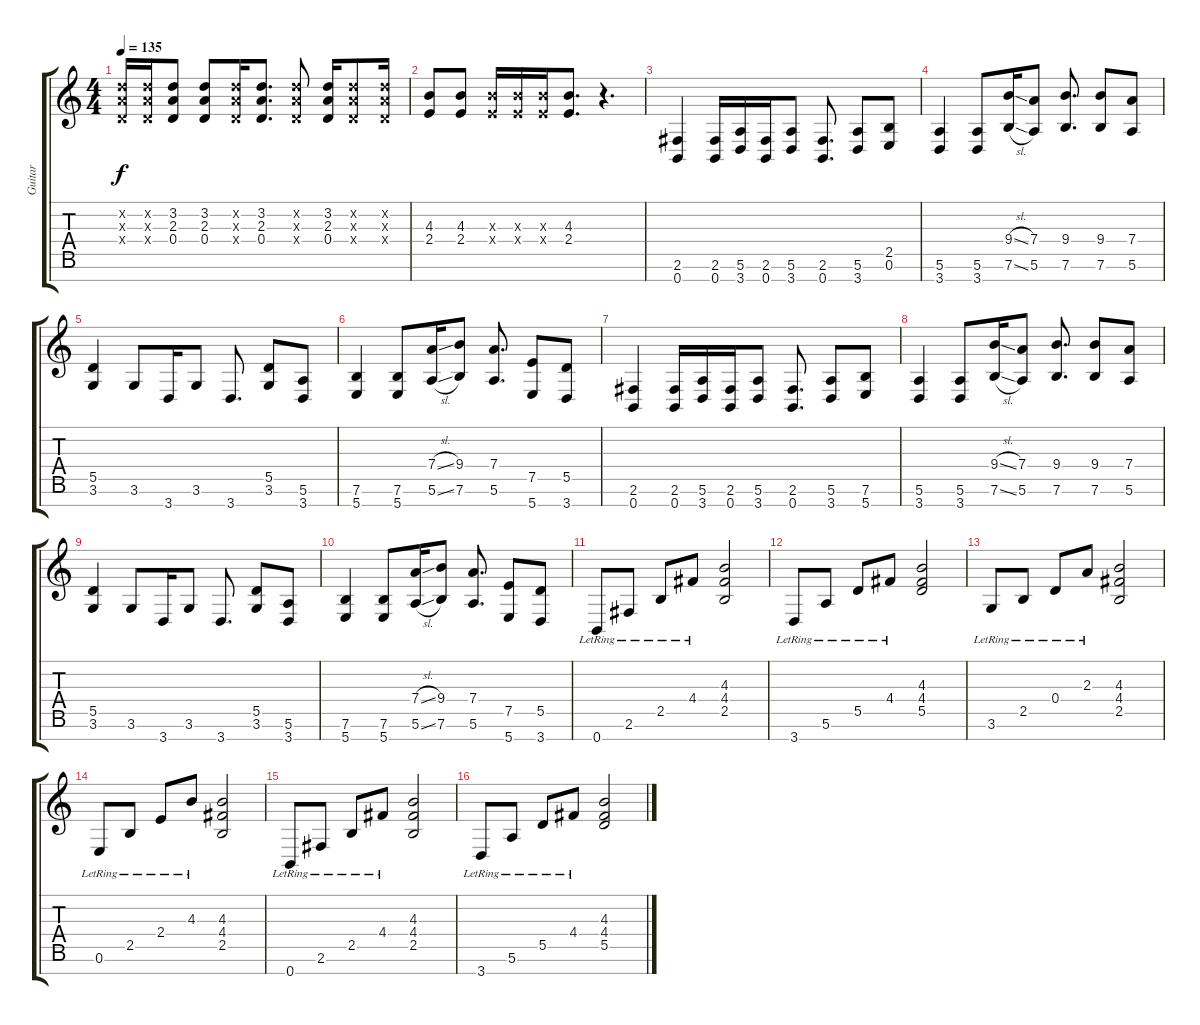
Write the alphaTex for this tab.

\track ("Guitar" "Guitar") {instrument distortionguitar}
\staff {score tabs}
\tuning (E4 B3 G3 D3 A2 E2 B1) {hide}
\ts (4 4)
\tempo 135
\clef g2
\ks c
(3.2{x} 2.3{x} 0.4{x}).16{dy f} (3.2{x} 2.3{x} 0.4{x}).16 (3.2 2.3 0.4).8 (3.2 2.3 0.4).8 (3.2{x} 2.3{x} 0.4{x}).16 (3.2 2.3 0.4).8{d} (3.2{x} 2.3{x} 0.4{x}).8 (3.2 2.3 0.4).16 (3.2{x} 2.3{x} 0.4{x}).8 (3.2{x} 2.3{x} 0.4{x}).16 |
(4.3 2.4).8 (4.3 2.4).8 (4.3{x} 2.4{x}).16 (4.3{x} 2.4{x}).16 (4.3{x} 2.4{x}).16 (4.3 2.4).8{d} r.4{d} |
(2.6 0.7).4 (2.6 0.7).16 (5.6 3.7).16 (2.6 0.7).16 (5.6 3.7).8 (2.6 0.7).8{d} (5.6 3.7).8 (2.5 0.6).8 |
(5.6 3.7).4 (5.6 3.7).8 (9.4{sl} 7.6{sl}).16 (7.4 5.6).8 (9.4 7.6).8{d} (9.4 7.6).8 (7.4 5.6).8 |
(5.5 3.6).4 3.6.8 3.7.16 3.6.8 3.7.8{d} (5.5 3.6).8 (5.6 3.7).8 |
(7.6 5.7).4 (7.6 5.7).8 (7.4{sl} 5.6{sl}).16 (9.4 7.6).8 (7.4 5.6).8{d} (7.5 5.7).8 (5.5 3.7).8 |
(2.6 0.7).4 (2.6 0.7).16 (5.6 3.7).16 (2.6 0.7).16 (5.6 3.7).8 (2.6 0.7).8{d} (5.6 3.7).8 (7.6 5.7).8 |
(5.6 3.7).4 (5.6 3.7).8 (9.4{sl} 7.6{sl}).16 (7.4 5.6).8 (9.4 7.6).8{d} (9.4 7.6).8 (7.4 5.6).8 |
(5.5 3.6).4 3.6.8 3.7.16 3.6.8 3.7.8{d} (5.5 3.6).8 (5.6 3.7).8 |
(7.6 5.7).4 (7.6 5.7).8 (7.4{sl} 5.6{sl}).16 (9.4 7.6).8 (7.4 5.6).8{d} (7.5 5.7).8 (5.5 3.7).8 |
0.7{lr}.8 2.6{lr}.8 2.5{lr}.8 4.4{lr}.8 (4.3 4.4 2.5).2 |
3.7{lr}.8 5.6{lr}.8 5.5{lr}.8 4.4{lr}.8 (4.3 4.4 5.5).2 |
3.6{lr}.8 2.5{lr}.8 0.4{lr}.8 2.3{lr}.8 (4.3 4.4 2.5).2 |
0.6{lr}.8 2.5{lr}.8 2.4{lr}.8 4.3{lr}.8 (4.3 4.4 2.5).2 |
0.7{lr}.8 2.6{lr}.8 2.5{lr}.8 4.4{lr}.8 (4.3 4.4 2.5).2 |
3.7{lr}.8 5.6{lr}.8 5.5{lr}.8 4.4{lr}.8 (4.3 4.4 5.5).2
